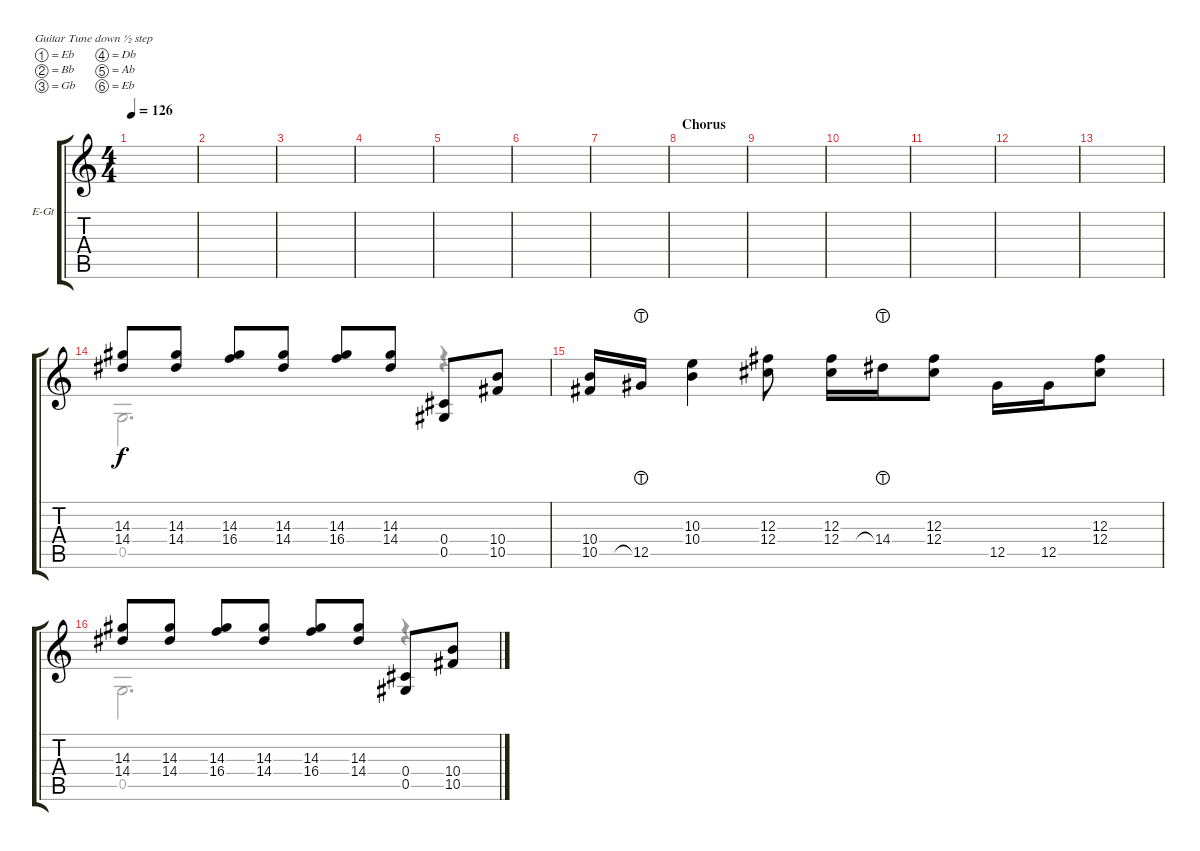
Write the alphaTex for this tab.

\defaultSystemsLayout 4
\bracketExtendMode groupsimilarinstruments
\firstSystemTrackNameOrientation horizontal
\otherSystemsTrackNameOrientation horizontal
\track ("GUITAR ONE WITH PHASER" "E-Gt") {instrument distortionguitar}
\staff {score tabs}
\tuning (Eb4 Bb3 Gb3 Db3 Ab2 Eb2)
\voice
\ts (4 4)
\tempo 126
\clef g2
\ks c
|
|
|
|
|
|
|
\section ("" "Chorus")
|
|
|
|
|
|
(14.4 14.3).8 (14.3 14.4).8 (16.4 14.3).8 (14.3 14.4).8 (16.4 14.3).8 (14.3 14.4).8 (0.5 0.4).8 (10.5 10.4).8 |
(10.5 10.4).16 12.5{lht}.16 (10.4 10.3).4 (12.4 12.3).8 (12.4 12.3).16 14.4{lht}.16 (12.4 12.3).8 12.5.16 12.5.16 (12.4 12.3).8 |
(14.4 14.3).8 (14.3 14.4).8 (16.4 14.3).8 (14.3 14.4).8 (16.4 14.3).8 (14.3 14.4).8 (0.5 0.4).8 (10.5 10.4).8
\voice
\clef g2
\ottava regular
\simile none
\ks c
|
|
|
|
|
|
|
|
|
|
|
|
|
0.5.2{d} r.4 |
|
0.5.2{d} r.4
